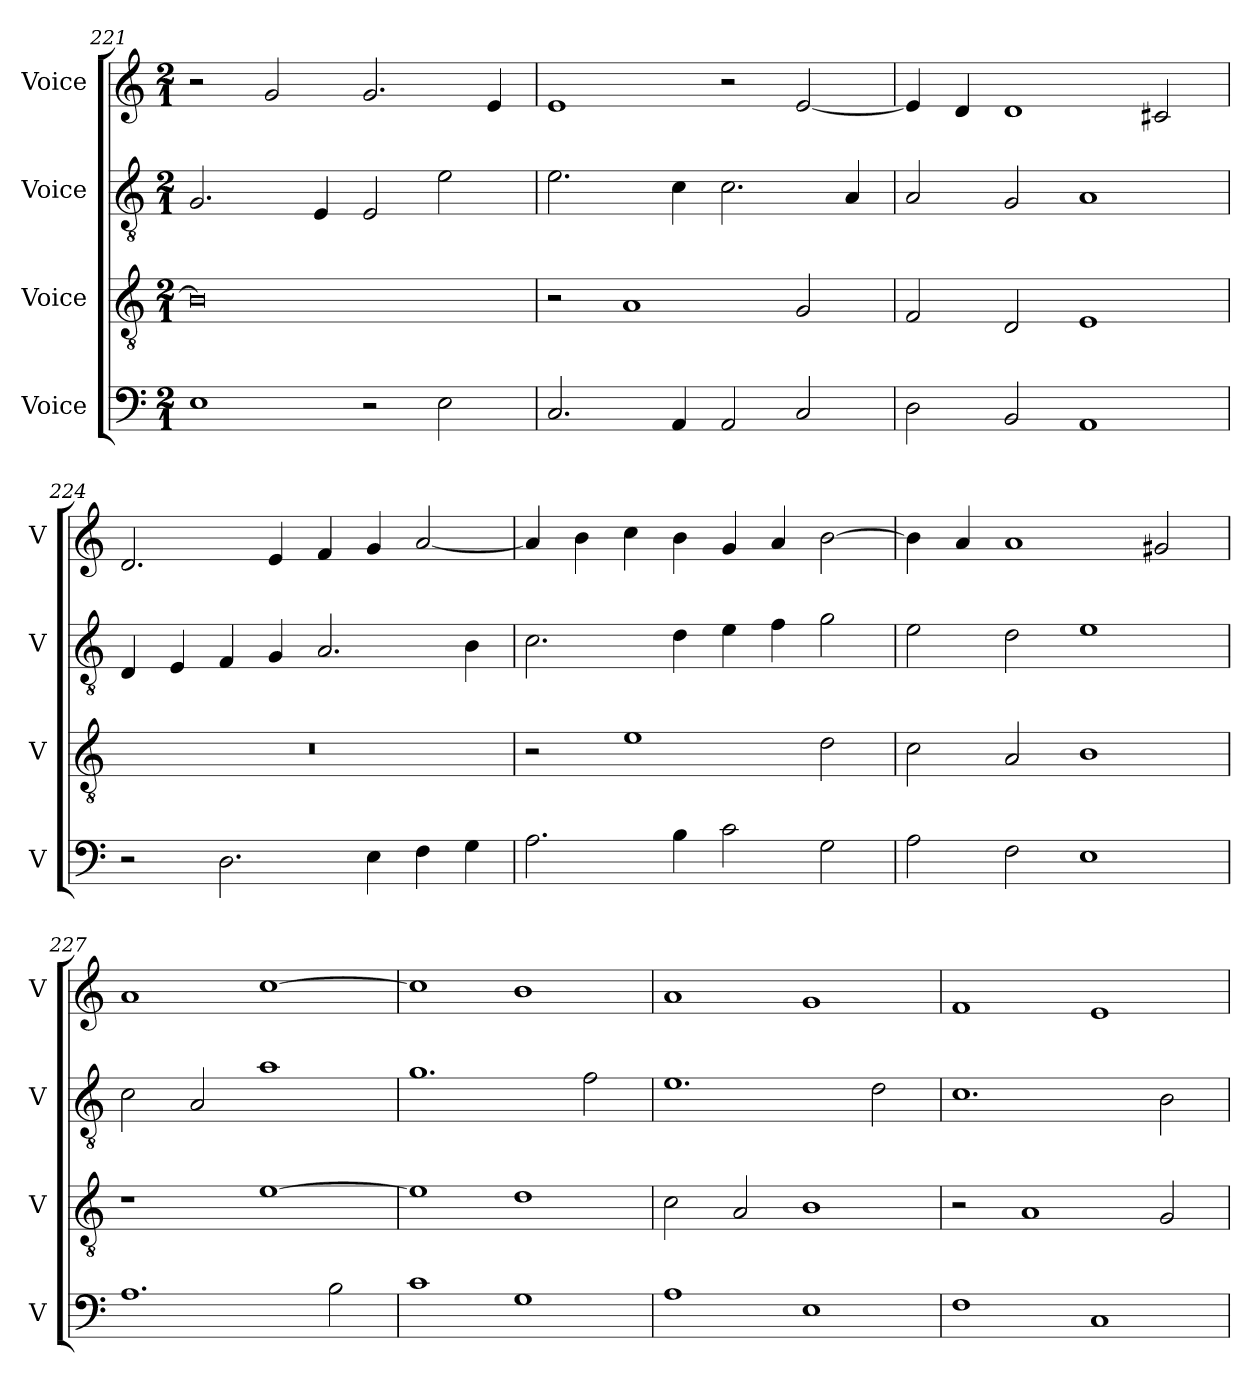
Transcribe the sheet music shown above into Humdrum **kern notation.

**kern	**kern	**kern	**kern
*part4	*part3	*part2	*part1
*staff4	*staff3	*staff2	*staff1
*I"Voice	*I"Voice	*I"Voice	*I"Voice
*I'V	*I'V	*I'V	*I'V
*clefF4	*clefGv2	*clefGv2	*clefG2
*k[]	*k[]	*k[]	*k[]
*M2/1	*M2/1	*M2/1	*M2/1
=221	=221	=221	=221
1E	0B]	2.G/	2r
.	.	.	2g/
.	.	4E/	.
2r	.	2E/	2.g/
2E\	.	2e\	.
.	.	.	4e/
=222	=222	=222	=222
2.C/	2r	2.e\	1e
.	1A	.	.
4AA/	.	4c\	.
2AA/	.	2.c\	2r
2C/	2G/	.	[2e/
.	.	4A/	.
!!LO:LB:g=z
=223	=223	=223	=223
2D\	2F/	2A/	4e/]
.	.	.	4d/
2BB/	2D/	2G/	1d
1AA	1E	1A	.
.	.	.	2c#X/
=224	=224	=224	=224
2r	0r	4D/	2.d/
.	.	4E/	.
2.D\	.	4F/	.
.	.	4G/	4e/
.	.	2.A/	4f/
4E\	.	.	4g/
4F\	.	.	[2a/
4G\	.	4B\	.
=225	=225	=225	=225
2.A\	2r	2.c\	4a/]
.	.	.	4b\
.	1e	.	4cc\
4B\	.	4d\	4b\
2c\	.	4e\	4g/
.	.	4f\	4a/
2G\	2d\	2g\	[2b\
=226	=226	=226	=226
2A\	2c\	2e\	4b\]
.	.	.	4a/
2F\	2A/	2d\	1a
1E	1B	1e	.
.	.	.	2g#X/
=227	=227	=227	=227
1.A	1r	2c\	1a
.	.	2A/	.
.	[1e	1a	[1cc
2B\	.	.	.
=228	=228	=228	=228
1c	1e]	1.g	1cc]
1G	1d	.	1b
.	.	2f\	.
!!LO:LB:g=z
=229	=229	=229	=229
1A	2c\	1.e	1a
.	2A/	.	.
1E	1B	.	1g
.	.	2d\	.
=230	=230	=230	=230
1F	2r	1.c	1f
.	1A	.	.
1C	.	.	1e
.	2G/	2B\	.
=	=	=	=
*-	*-	*-	*-
